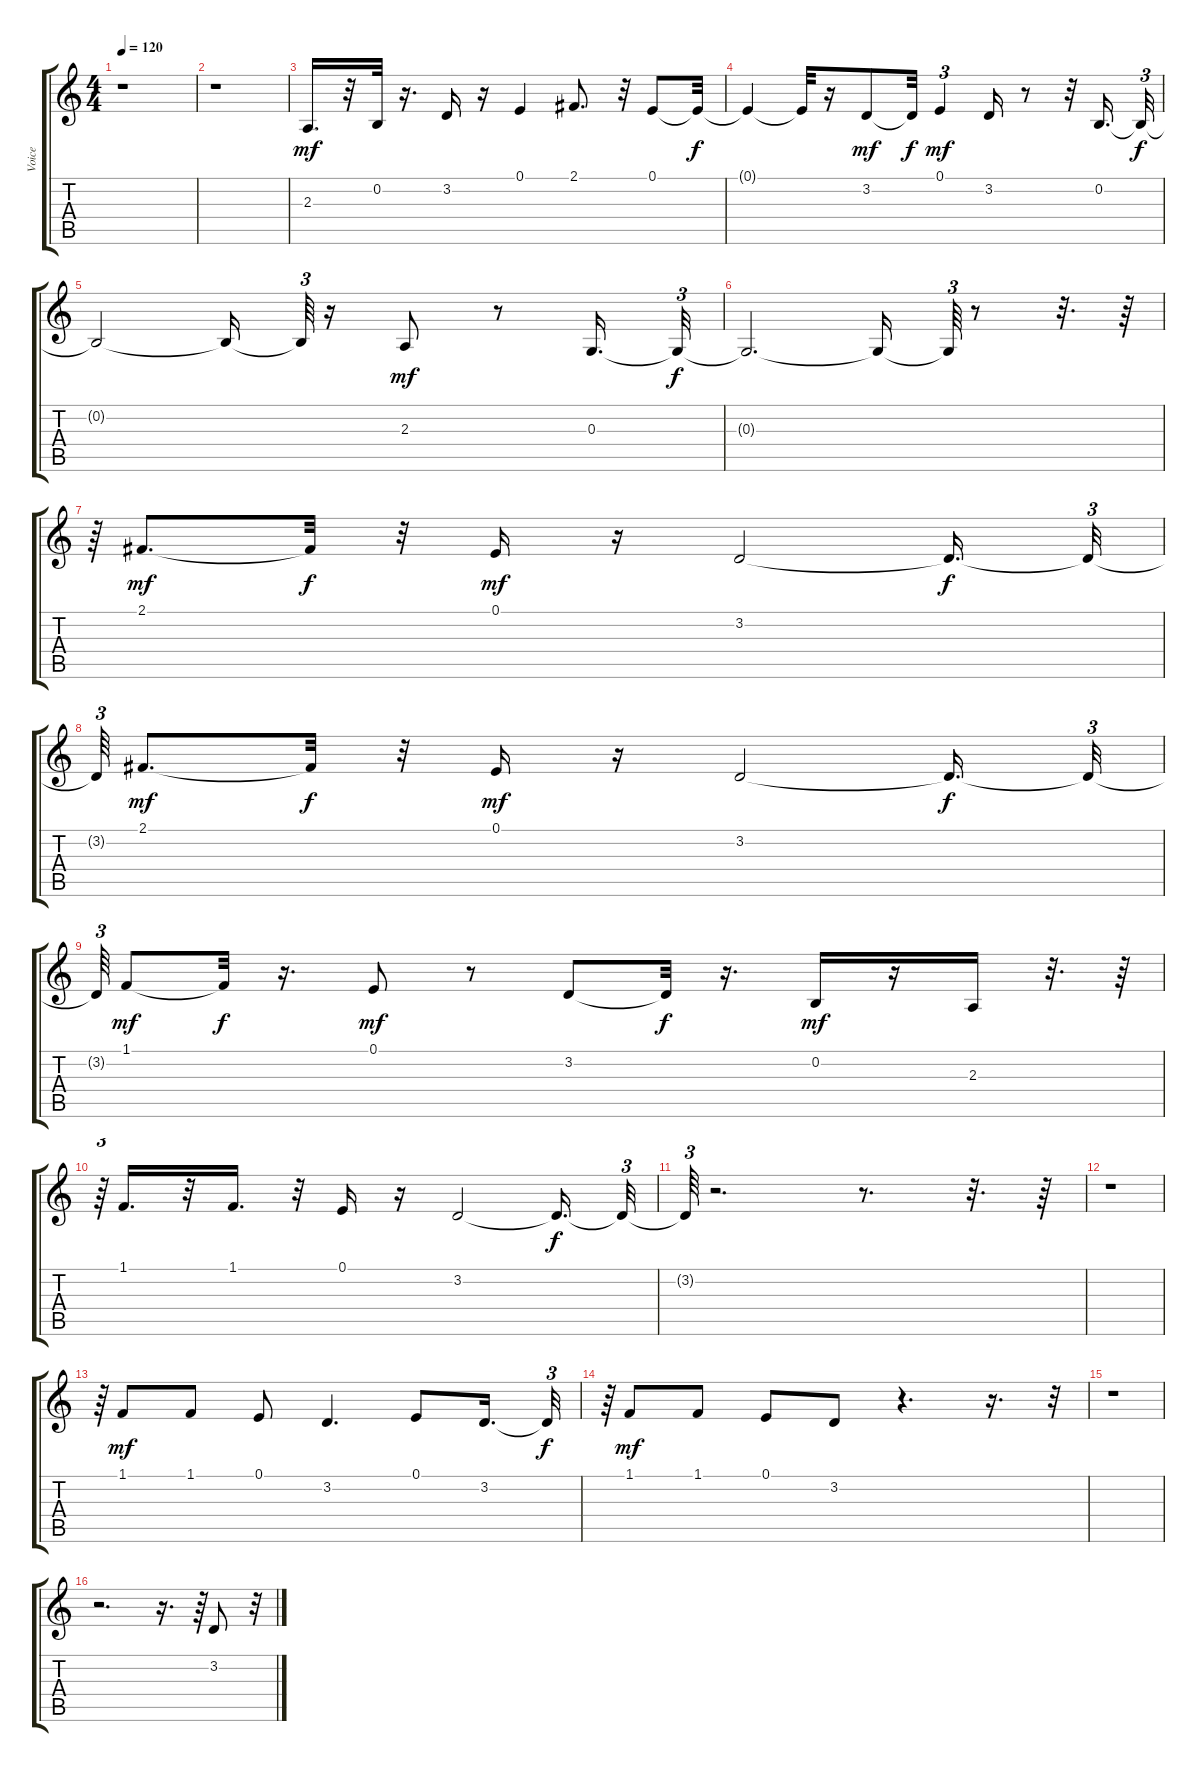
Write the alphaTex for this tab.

\track ("Voice" "Voice") {instrument lead5charang}
\staff {score tabs}
\tuning (E4 B3 G3 D3 A2 E2) {hide}
\ts (4 4)
\tempo 120
\clef g2
\ks c
r.1{dy mf} |
r.1 |
2.3.16{d} r.32 0.2.32 r.16{d} 3.2.16 r.16 0.1.4 2.1.8{d} r.32 0.1.8 0.1{t}.32{dy f} |
0.1{t}.4 0.1{t}.32 r.16 3.2.8{dy mf} 3.2{t}.32{dy f} 0.1.4{tu (3 2) dy mf} 3.2.16 r.8 r.32 0.2.16{d} 0.2{t}.32{tu (3 2) dy f} |
0.2{t}.2 0.2{t}.16 0.2{t}.64{tu (3 2)} r.16 2.3.8{dy mf} r.8 0.3.16{d} 0.3{t}.32{tu (3 2) dy f} |
0.3{t}.2{d} 0.3{t}.16 0.3{t}.64{tu (3 2)} r.8 r.32{d} r.64 |
r.64{tu (3 2)} 2.1.8{d dy mf} 2.1{t}.32{dy f} r.32 0.1.16{dy mf} r.16 3.2.2 3.2{t}.16{d dy f} 3.2{t}.32{tu (3 2)} |
3.2{t}.64{tu (3 2)} 2.1.8{d dy mf} 2.1{t}.32{dy f} r.32 0.1.16{dy mf} r.16 3.2.2 3.2{t}.16{d dy f} 3.2{t}.32{tu (3 2)} |
3.2{t}.64{tu (3 2)} 1.1.8{dy mf} 1.1{t}.32{dy f} r.16{d} 0.1.8{dy mf} r.8 3.2.8 3.2{t}.32{dy f} r.16{d} 0.2.16{dy mf} r.16 2.3.16 r.32{d} r.64 |
r.64{tu (3 2)} 1.1.16{d} r.32 1.1.16{d} r.32 0.1.16 r.16 3.2.2 3.2{t}.16{d dy f} 3.2{t}.32{tu (3 2)} |
3.2{t}.64{tu (3 2)} r.2{d} r.8{d} r.32{d} r.64 |
r.1 |
r.64{tu (3 2)} 1.1.8{dy mf} 1.1.8 0.1.8 3.2.4{d} 0.1.8 3.2.16{d} 3.2{t}.32{tu (3 2) dy f} |
r.64{tu (3 2)} 1.1.8{dy mf} 1.1.8 0.1.8 3.2.8 r.4{d} r.16{d} r.32{tu (3 2)} |
r.1 |
r.2{d} r.16{d} r.64{tu (3 2)} 3.2.8 r.32{tu (3 2)}
